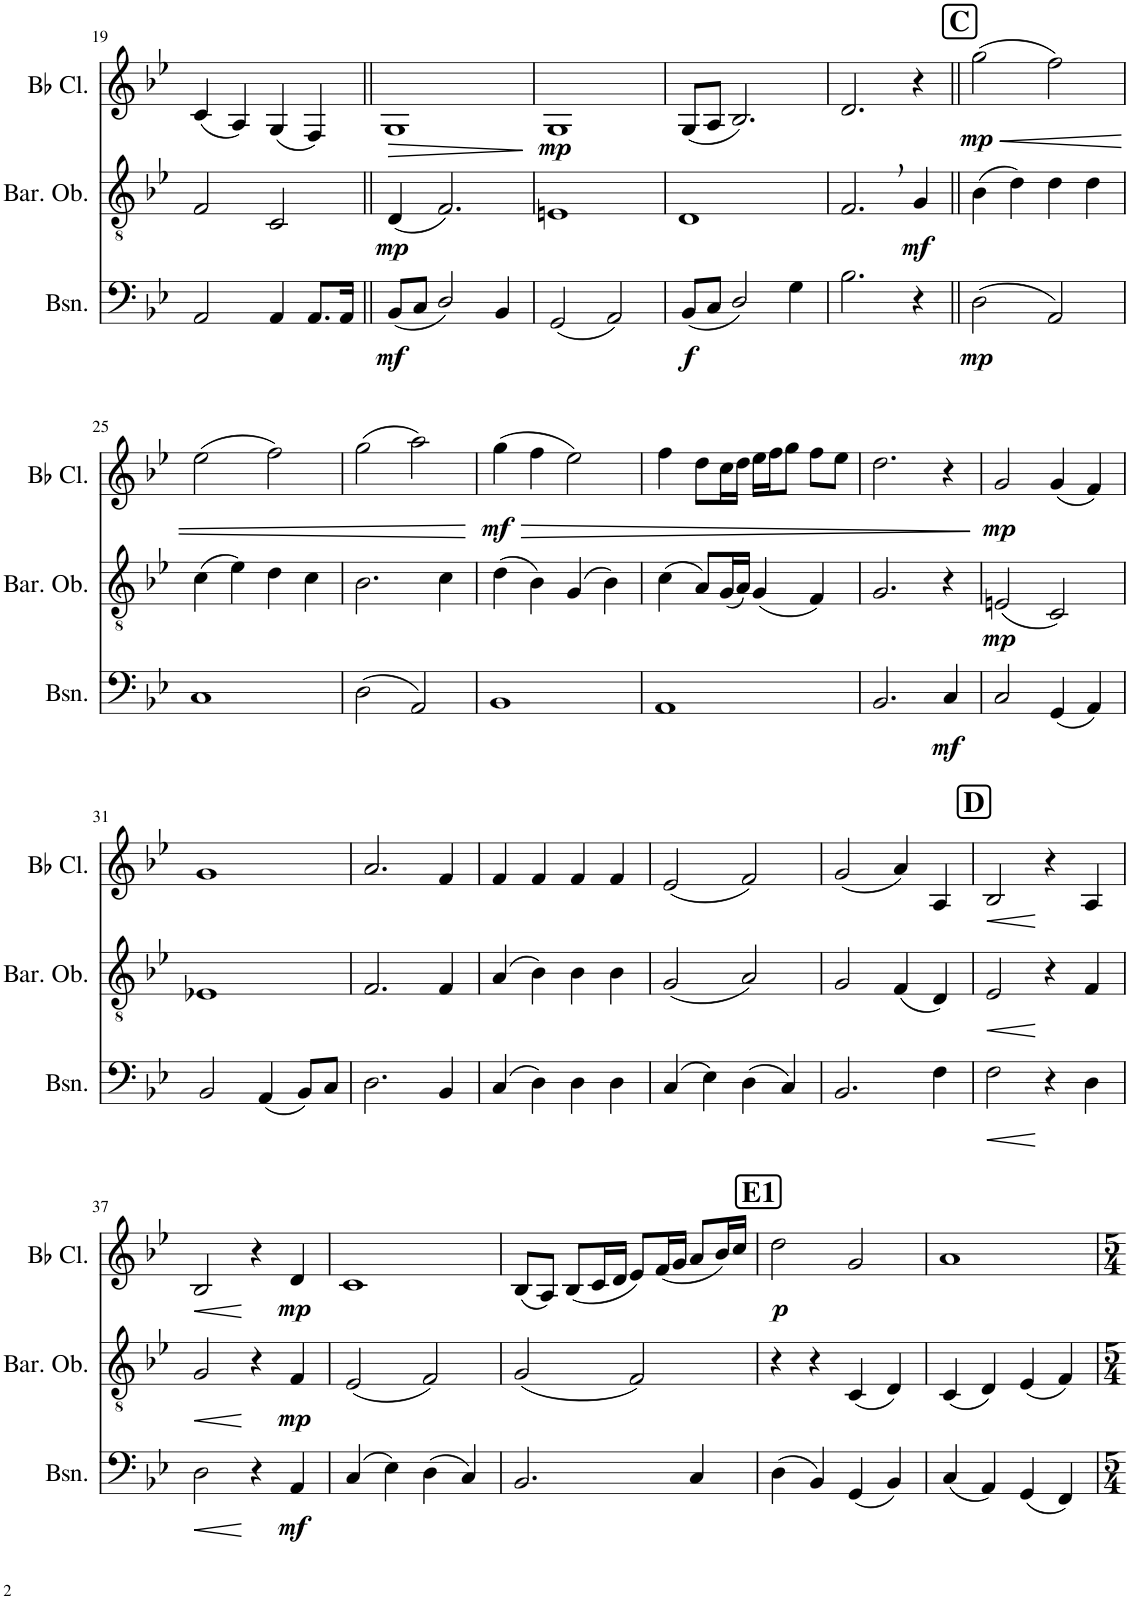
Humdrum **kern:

**kern	**dynam	**kern	**dynam	**kern	**dynam	**kern	**dynam
*part4	*part4	*part3	*part3	*part2	*part2	*part1	*part1
*staff4	*staff4	*staff3	*staff3	*staff2	*staff2	*staff1	*staff1
*I"Oboe	*	*I"Bassoon	*	*I"Baritone Oboe	*	*I"Bb Clarinet	*
*I'Ob.	*	*I'Bsn.	*	*I'Bar. Ob.	*	*I'Bb Cl.	*
!!LO:PB:g=z
*clefG2	*	*clefF4	*	*clefGv2	*	*clefG2	*
*	*	*	*	*	*	*ITrd1c2	*
*k[b-e-]	*	*k[b-e-]	*	*k[b-e-]	*	*k[b-e-]	*
*M4/4	*	*M4/4	*	*M4/4	*	*M4/4	*
=19	=19	=19	=19	=19	=19	=19	=19
1r	.	2AA/	.	2F/	.	(4c/	.
.	.	.	.	.	.	4A/)	.
.	.	4AA'/	.	2C/	.	(4G/	.
.	.	8.AA'/L	.	.	.	4F/)	.
.	.	16AA'/Jk	.	.	.	.	.
=20||	=20||	=20||	=20||	=20||	=20||	=20||	=20||
!	!	!	!LO:DY:b	!	!LO:DY:b	!	!LO:HP:b
1r	.	(8BB-/L	mf	(4D/	mp	1G	>
.	.	8C/J	.	.	.	.	.
.	.	2D/)	.	2.F/)	.	.	.
.	.	4BB-/	.	.	.	.	.
.	.	.	.	.	.	.	]
=21	=21	=21	=21	=21	=21	=21	=21
!	!	!	!	!	!	!	!LO:DY:b
1r	.	(2GG/	.	1En	.	1G	mp
.	.	2AA/)	.	.	.	.	.
=22	=22	=22	=22	=22	=22	=22	=22
!	!	!	!LO:DY:b	!	!	!	!
1r	.	(8BB-/L	f	1D	.	(8G/L	.
.	.	8C/J	.	.	.	8A/J	.
.	.	2D/)	.	.	.	2.B-/)	.
.	.	4G\	.	.	.	.	.
=23	=23	=23	=23	=23	=23	=23	=23
1r	.	2.B-\	.	2.F,/	.	2.d/	.
!	!	!	!	!	!LO:DY:b	!	!
.	.	4r	.	4G/	mf	4r	.
!!LO:REH:place=s1:a:B:cj:fs=14:t=C
=24||	=24||	=24||	=24||	=24||	=24||	=24||	=24||
!	!LO:HP:b	!	!	!	!	!	!LO:HP:b
!	!LO:DY:n=1:b	!	!LO:DY:b	!	!	!	!LO:DY:n=1:b
(2gg	< mp	(2D\	mp	(4B-\	.	(2gg\	< mp
.	.	.	.	4d\)	.	.	.
2ff)	.	2AA/)	.	4d\	.	2ff\)	.
.	.	.	.	4d\	.	.	.
!!LO:LB:g=z
=25	=25	=25	=25	=25	=25	=25	=25
(2ee-	.	1C	.	(4c\	.	(2ee-\	.
.	.	.	.	4e-\)	.	.	.
2ff)	.	.	.	4d\	.	2ff\)	.
.	.	.	.	4c\	.	.	.
=26	=26	=26	=26	=26	=26	=26	=26
(2gg	.	(2D\	.	2.B-\	.	(2gg\	.
2aa)	.	2AA/)	.	.	.	2aa\)	.
.	.	.	.	4c\	.	.	.
.	[	.	.	.	.	.	[
=27	=27	=27	=27	=27	=27	=27	=27
!	!LO:HP:b	!	!	!	!	!	!LO:HP:b
!	!LO:DY:n=1:b	!	!	!	!	!	!LO:DY:n=1:b
(4gg	> mf	1BB-	.	(4d\	.	(4gg\	> mf
4ff	.	.	.	4B-\)	.	4ff\	.
2ee-)	.	.	.	(4G/	.	2ee-\)	.
.	.	.	.	4B-\)	.	.	.
=28	=28	=28	=28	=28	=28	=28	=28
(2ff	.	1AA	.	(4c\	.	4ff\	.
.	.	.	.	8A/L)	.	8dd\L	.
.	.	.	.	(16G/L	.	16cc\L	.
.	.	.	.	16A/JJ)	.	16dd\JJ	.
2cc)	.	.	.	(4G/	.	16ee-\LL	.
.	.	.	.	.	.	16ff\J	.
.	.	.	.	.	.	8gg\J	.
.	.	.	.	4F/)	.	8ff\L	.
.	.	.	.	.	.	8ee-\J	.
=29	=29	=29	=29	=29	=29	=29	=29
1dd	.	2.BB-/	.	2.G/	.	2.dd\	.
!	!	!	!LO:DY:b	!	!	!	!
.	.	4C/	mf	4r	.	4r	.
.	]	.	.	.	.	.	]
=30	=30	=30	=30	=30	=30	=30	=30
!	!LO:DY:b	!	!	!	!LO:DY:b	!	!LO:DY:b
2gg	mp	2C/	.	(2En/	mp	2g/	mp
(4gg	.	(4GG/	.	2C/)	.	(4g/	.
4ff)	.	4AA/)	.	.	.	4f/)	.
!!LO:LB:g=z
=31	=31	=31	=31	=31	=31	=31	=31
1gg	.	2BB-/	.	1E-X	.	1g	.
.	.	(4AA/	.	.	.	.	.
.	.	8BB-/L)	.	.	.	.	.
.	.	8C/J	.	.	.	.	.
=32	=32	=32	=32	=32	=32	=32	=32
2.ff	.	2.D\	.	2.F/	.	2.a/	.
4r	.	4BB-/	.	4F/	.	4f/	.
=33	=33	=33	=33	=33	=33	=33	=33
1r	.	(4C/	.	(4A/	.	4f/	.
.	.	4D\)	.	4B-\)	.	4f/	.
.	.	4D\	.	4B-\	.	4f/	.
.	.	4D\	.	4B-\	.	4f/	.
=34	=34	=34	=34	=34	=34	=34	=34
1r	.	(4C/	.	(2G/	.	(2e-/	.
.	.	4E-\)	.	.	.	.	.
.	.	(4D\	.	2A/)	.	2f/)	.
.	.	4C/)	.	.	.	.	.
=35	=35	=35	=35	=35	=35	=35	=35
1r	.	2.BB-/	.	2G/	.	(2g/	.
.	.	.	.	(4F/	.	4a/)	.
.	.	4F\	.	4D/)	.	4A/	.
!!LO:REH:place=s1:a:B:cj:fs=14:t=D
=36	=36	=36	=36	=36	=36	=36	=36
!	!	!	!LO:HP:b	!	!LO:HP:b	!	!LO:HP:b
1r	.	2F\	<	2E-/	<	2B-/	<
.	.	4r	[	4r	[	4r	[
.	.	4D\	.	4F/	.	4A/	.
!!LO:LB:g=z
=37	=37	=37	=37	=37	=37	=37	=37
!	!	!	!LO:HP:b	!	!LO:HP:b	!	!LO:HP:b
1r	.	2D\	<	2G/	<	2B-/	<
.	.	4r	[	4r	[	4r	[
!	!	!	!LO:DY:b	!	!LO:DY:b	!	!LO:DY:b
.	.	4AA/	mf	4F/	mp	4d/	mp
=38	=38	=38	=38	=38	=38	=38	=38
1r	.	(4C/	.	(2E-/	.	1c	.
.	.	4E-\)	.	.	.	.	.
.	.	(4D\	.	2F/)	.	.	.
.	.	4C/)	.	.	.	.	.
=39	=39	=39	=39	=39	=39	=39	=39
1r	.	2.BB-/	.	(2G/	.	(8B-/L	.
.	.	.	.	.	.	8A/J)	.
.	.	.	.	.	.	(8B-/L	.
.	.	.	.	.	.	16c/L	.
.	.	.	.	.	.	16d/JJ	.
.	.	.	.	2F/)	.	8e-/L)	.
.	.	.	.	.	.	(16f/L	.
.	.	.	.	.	.	16g/JJ	.
.	.	4C/	.	.	.	8a/L	.
.	.	.	.	.	.	16b-/L)	.
.	.	.	.	.	.	16cc/JJ	.
!!LO:REH:place=s1:a:B:cj:fs=14:t=E1
=40	=40	=40	=40	=40	=40	=40	=40
!	!	!	!	!	!	!	!LO:DY:b
1r	.	(4D\	.	4r	.	2dd\	p
.	.	4BB-/)	.	4r	.	.	.
.	.	(4GG/	.	(4C/	.	2g/	.
.	.	4BB-/)	.	4D/)	.	.	.
=41	=41	=41	=41	=41	=41	=41	=41
1r	.	(4C/	.	(4C/	.	1a	.
.	.	4AA/)	.	4D/)	.	.	.
.	.	(4GG/	.	(4E-/	.	.	.
.	.	4FF/)	.	4F/)	.	.	.
=	=	=	=	=	=	=	=
*-	*-	*-	*-	*-	*-	*-	*-
